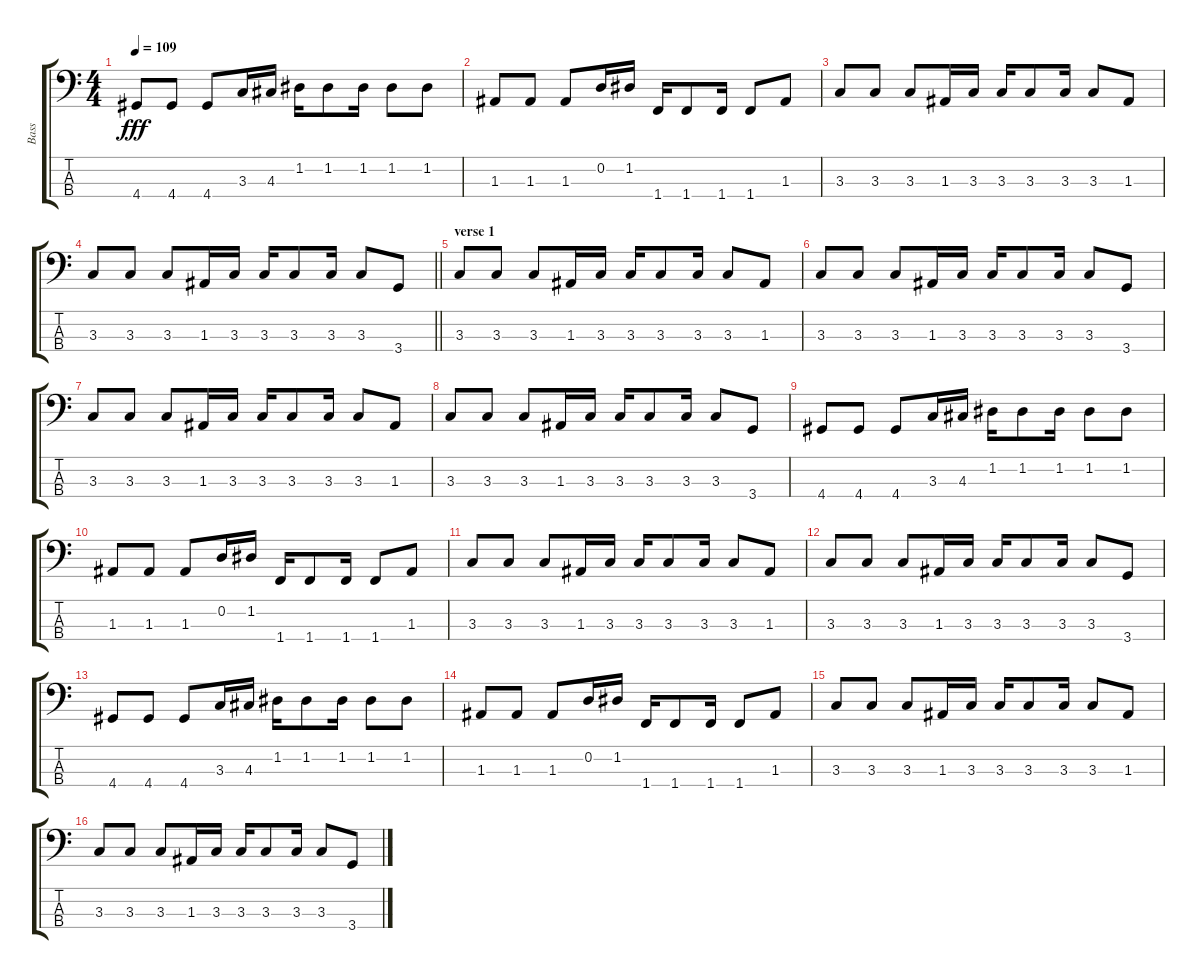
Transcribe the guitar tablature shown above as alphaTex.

\track ("Bass" "Bass") {instrument electricbasspick}
\staff {score tabs}
\tuning (G2 D2 A1 E1) {hide}
\ts (4 4)
\tempo 109
\clef f4
\ks c
4.4.8{dy fff} 4.4.8 4.4.8 3.3.16 4.3.16 1.2.16 1.2.8 1.2.16 1.2.8 1.2.8 |
1.3.8 1.3.8 1.3.8 0.2.16 1.2.16 1.4.16 1.4.8 1.4.16 1.4.8 1.3.8 |
3.3.8 3.3.8 3.3.8 1.3.16 3.3.16 3.3.16 3.3.8 3.3.16 3.3.8 1.3.8 |
\barLineRight lightlight
3.3.8 3.3.8 3.3.8 1.3.16 3.3.16 3.3.16 3.3.8 3.3.16 3.3.8 3.4.8 |
\section ("" "verse 1")
3.3.8 3.3.8 3.3.8 1.3.16 3.3.16 3.3.16 3.3.8 3.3.16 3.3.8 1.3.8 |
3.3.8 3.3.8 3.3.8 1.3.16 3.3.16 3.3.16 3.3.8 3.3.16 3.3.8 3.4.8 |
3.3.8 3.3.8 3.3.8 1.3.16 3.3.16 3.3.16 3.3.8 3.3.16 3.3.8 1.3.8 |
3.3.8 3.3.8 3.3.8 1.3.16 3.3.16 3.3.16 3.3.8 3.3.16 3.3.8 3.4.8 |
4.4.8 4.4.8 4.4.8 3.3.16 4.3.16 1.2.16 1.2.8 1.2.16 1.2.8 1.2.8 |
1.3.8 1.3.8 1.3.8 0.2.16 1.2.16 1.4.16 1.4.8 1.4.16 1.4.8 1.3.8 |
3.3.8 3.3.8 3.3.8 1.3.16 3.3.16 3.3.16 3.3.8 3.3.16 3.3.8 1.3.8 |
3.3.8 3.3.8 3.3.8 1.3.16 3.3.16 3.3.16 3.3.8 3.3.16 3.3.8 3.4.8 |
4.4.8 4.4.8 4.4.8 3.3.16 4.3.16 1.2.16 1.2.8 1.2.16 1.2.8 1.2.8 |
1.3.8 1.3.8 1.3.8 0.2.16 1.2.16 1.4.16 1.4.8 1.4.16 1.4.8 1.3.8 |
3.3.8 3.3.8 3.3.8 1.3.16 3.3.16 3.3.16 3.3.8 3.3.16 3.3.8 1.3.8 |
3.3.8 3.3.8 3.3.8 1.3.16 3.3.16 3.3.16 3.3.8 3.3.16 3.3.8 3.4.8
